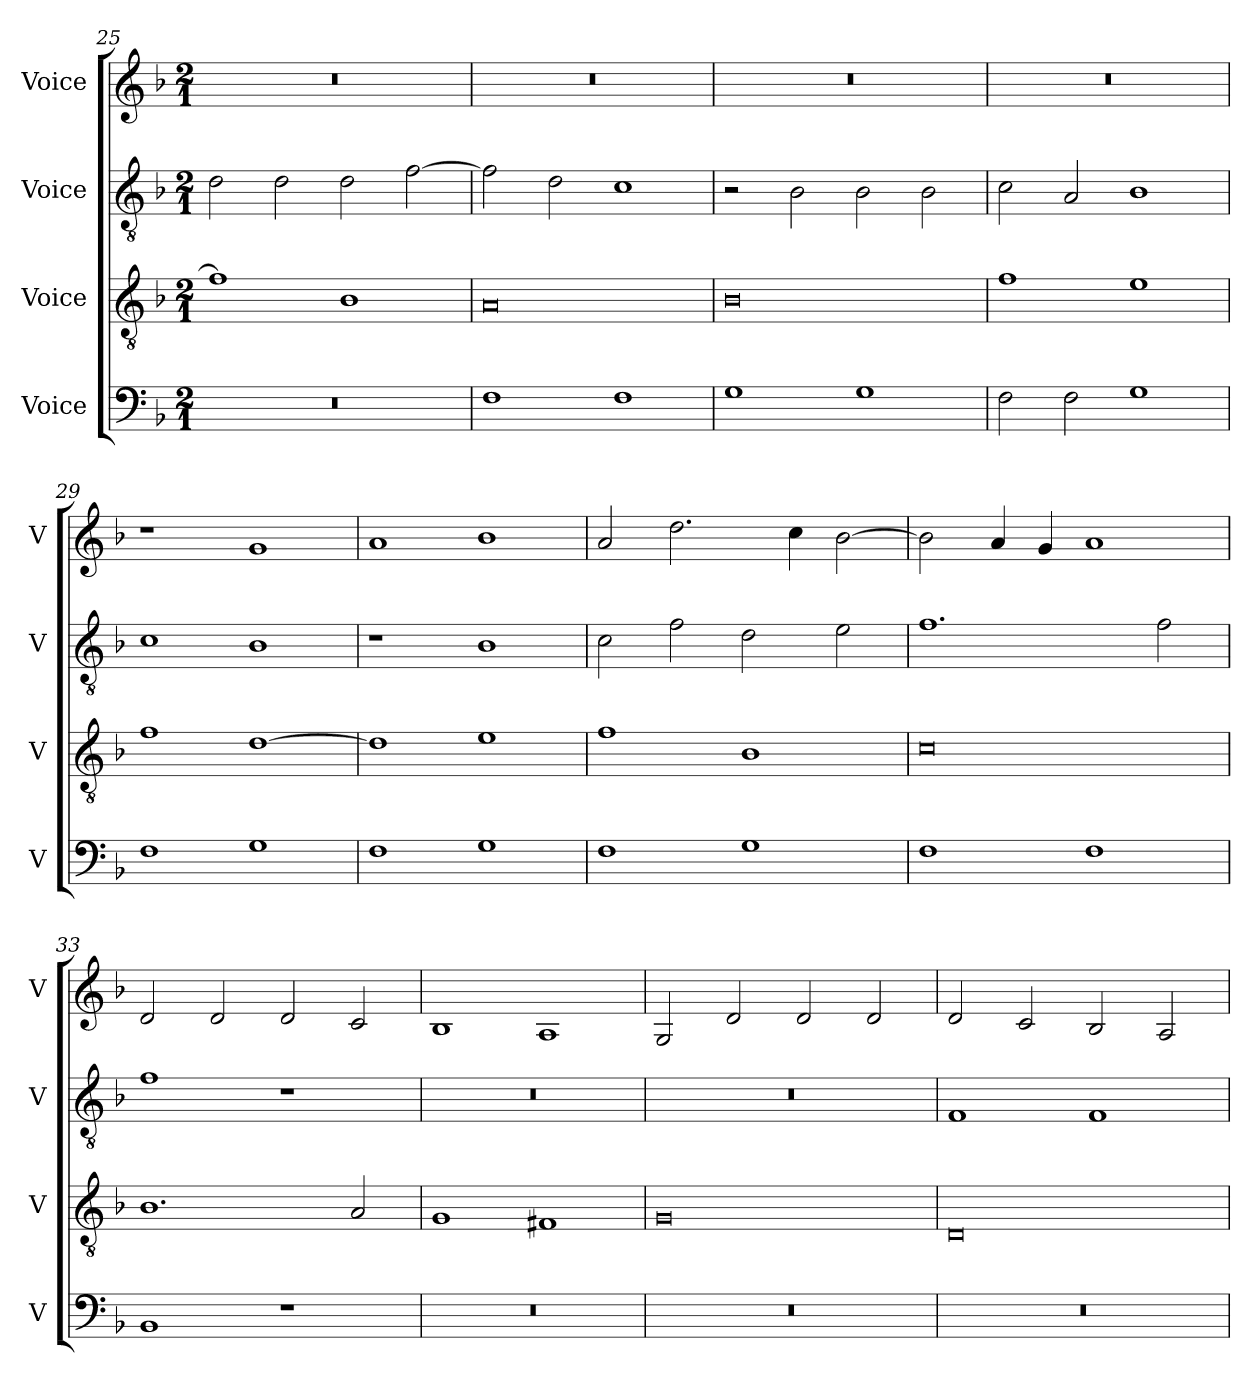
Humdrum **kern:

**kern	**kern	**kern	**kern
*part4	*part3	*part2	*part1
*staff4	*staff3	*staff2	*staff1
*I"Voice	*I"Voice	*I"Voice	*I"Voice
*I'V	*I'V	*I'V	*I'V
!!LO:LB:g=z
*clefF4	*clefGv2	*clefGv2	*clefG2
*k[b-]	*k[b-]	*k[b-]	*k[b-]
*M2/1	*M2/1	*M2/1	*M2/1
=25	=25	=25	=25
0r	1f]	2d\	0r
.	.	2d\	.
.	1B-	2d\	.
.	.	[2f\	.
=26	=26	=26	=26
1F	0A	2f\]	0r
.	.	2d\	.
1F	.	1c	.
=27	=27	=27	=27
1G	0B-	2r	0r
.	.	2B-\	.
1G	.	2B-\	.
.	.	2B-\	.
=28	=28	=28	=28
2F\	1f	2c\	0r
2F\	.	2A/	.
1G	1e	1B-	.
!!LO:PB:g=z
=29	=29	=29	=29
1F	1f	1c	1r
1G	[1d	1B-	1g
=30	=30	=30	=30
1F	1d]	1r	1a
1G	1e	1B-	1b-
=31	=31	=31	=31
1F	1f	2c\	2a/
.	.	2f\	2.dd\
1G	1B-	2d\	.
.	.	.	4cc\
.	.	2e\	[2b-\
=32	=32	=32	=32
1F	0c	1.f	2b-\]
.	.	.	4a/
.	.	.	4g/
1F	.	.	1a
.	.	2f\	.
!!LO:LB:g=z
=33	=33	=33	=33
1BB-	1.B-	1f	2d/
.	.	.	2d/
1r	.	1r	2d/
.	2A/	.	2c/
=34	=34	=34	=34
0r	1G	0r	1B-
.	1F#X	.	1A
=35	=35	=35	=35
0r	0G	0r	2G/
.	.	.	2d/
.	.	.	2d/
.	.	.	2d/
=36	=36	=36	=36
0r	0D	1F	2d/
.	.	.	2c/
.	.	1F	2B-/
.	.	.	2A/
=	=	=	=
*-	*-	*-	*-
